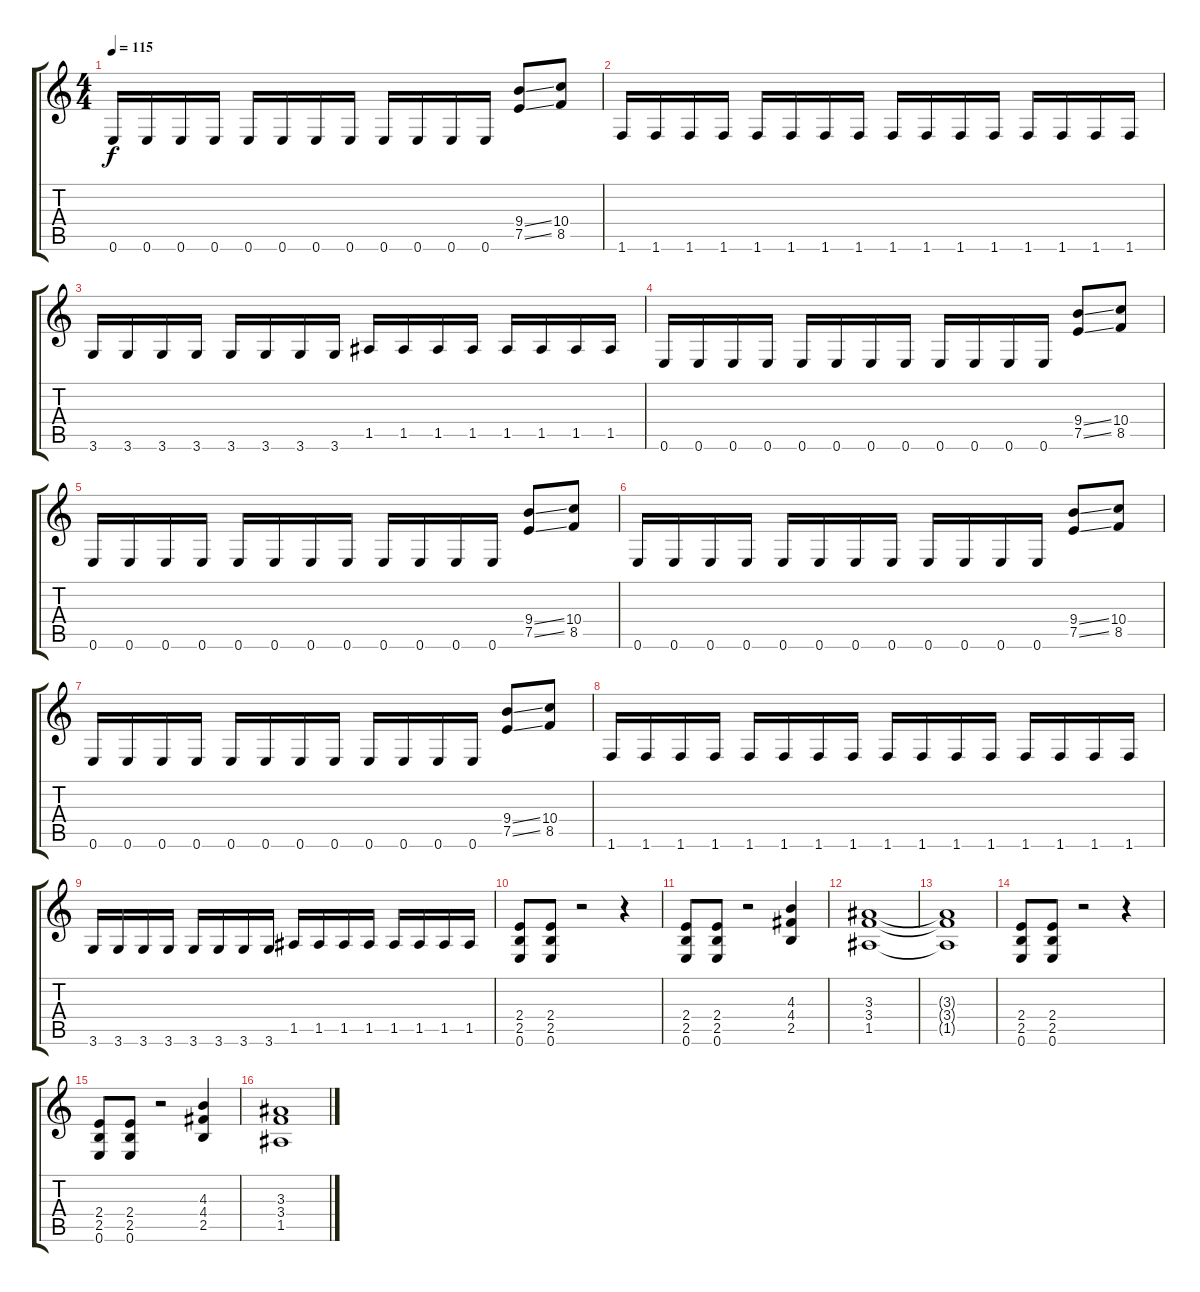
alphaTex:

\track "" {instrument distortionguitar}
\staff {score tabs}
\tuning (E4 B3 G3 D3 A2 E2) {hide}
\ts (4 4)
\tempo 115
\clef g2
\ks c
0.6.16{dy f} 0.6.16 0.6.16 0.6.16 0.6.16 0.6.16 0.6.16 0.6.16 0.6.16 0.6.16 0.6.16 0.6.16 (9.4{ss} 7.5{ss}).8 (10.4 8.5).8 |
1.6.16 1.6.16 1.6.16 1.6.16 1.6.16 1.6.16 1.6.16 1.6.16 1.6.16 1.6.16 1.6.16 1.6.16 1.6.16 1.6.16 1.6.16 1.6.16 |
3.6.16 3.6.16 3.6.16 3.6.16 3.6.16 3.6.16 3.6.16 3.6.16 1.5.16 1.5.16 1.5.16 1.5.16 1.5.16 1.5.16 1.5.16 1.5.16 |
0.6.16 0.6.16 0.6.16 0.6.16 0.6.16 0.6.16 0.6.16 0.6.16 0.6.16 0.6.16 0.6.16 0.6.16 (9.4{ss} 7.5{ss}).8 (10.4 8.5).8 |
0.6.16 0.6.16 0.6.16 0.6.16 0.6.16 0.6.16 0.6.16 0.6.16 0.6.16 0.6.16 0.6.16 0.6.16 (9.4{ss} 7.5{ss}).8 (10.4 8.5).8 |
0.6.16 0.6.16 0.6.16 0.6.16 0.6.16 0.6.16 0.6.16 0.6.16 0.6.16 0.6.16 0.6.16 0.6.16 (9.4{ss} 7.5{ss}).8 (10.4 8.5).8 |
0.6.16 0.6.16 0.6.16 0.6.16 0.6.16 0.6.16 0.6.16 0.6.16 0.6.16 0.6.16 0.6.16 0.6.16 (9.4{ss} 7.5{ss}).8 (10.4 8.5).8 |
1.6.16 1.6.16 1.6.16 1.6.16 1.6.16 1.6.16 1.6.16 1.6.16 1.6.16 1.6.16 1.6.16 1.6.16 1.6.16 1.6.16 1.6.16 1.6.16 |
3.6.16 3.6.16 3.6.16 3.6.16 3.6.16 3.6.16 3.6.16 3.6.16 1.5.16 1.5.16 1.5.16 1.5.16 1.5.16 1.5.16 1.5.16 1.5.16 |
(2.4 2.5 0.6).8 (2.4 2.5 0.6).8 r.2 r.4 |
(2.4 2.5 0.6).8 (2.4 2.5 0.6).8 r.2 (4.3 4.4 2.5).4 |
(3.3 3.4 1.5).1 |
(3.3{t} 3.4{t} 1.5{t}).1 |
(2.4 2.5 0.6).8 (2.4 2.5 0.6).8 r.2 r.4 |
(2.4 2.5 0.6).8 (2.4 2.5 0.6).8 r.2 (4.3 4.4 2.5).4 |
(3.3 3.4 1.5).1
